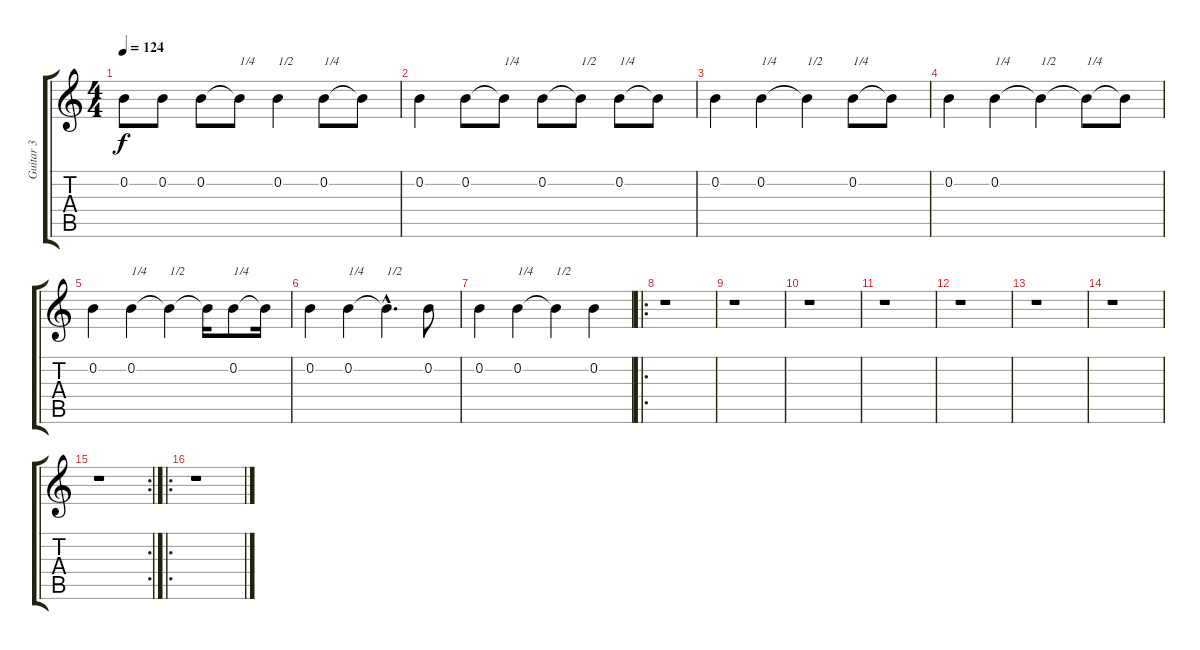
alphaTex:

\track ("Guitar 3" "Guitar 3") {instrument distortionguitar}
\staff {score tabs}
\tuning (E4 B3 G3 D3 A2 E2) {hide}
\ts (4 4)
\tempo 124
\clef g2
\ks c
0.2.8{dy f} 0.2.8 0.2.8 0.2{t}.8{txt "1/4"} 0.2.4{txt "1/2"} 0.2.8{txt "1/4"} 0.2{t}.8 |
0.2.4 0.2.8 0.2{t}.8{txt "1/4"} 0.2.8 0.2{t}.8{txt "1/2"} 0.2.8{txt "1/4"} 0.2{t}.8 |
0.2.4 0.2.4{txt "1/4"} 0.2{t}.4{txt "1/2"} 0.2.8{txt "1/4"} 0.2{t}.8 |
0.2.4 0.2.4{txt "1/4"} 0.2{t}.4{txt "1/2"} 0.2{t}.8{txt "1/4"} 0.2{t}.8 |
0.2.4 0.2.4{txt "1/4"} 0.2{t}.4{txt "1/2"} 0.2{t}.16 0.2.8{txt "1/4"} 0.2{t}.16 |
0.2.4 0.2.4{txt "1/4"} 0.2{hac t}.4{d txt "1/2"} 0.2.8 |
0.2.4 0.2.4{txt "1/4"} 0.2{t}.4{txt "1/2"} 0.2.4 |
\ro
r.1 |
r.1 |
r.1 |
r.1 |
r.1 |
r.1 |
r.1 |
\rc 2
r.1 |
\ro
r.1
